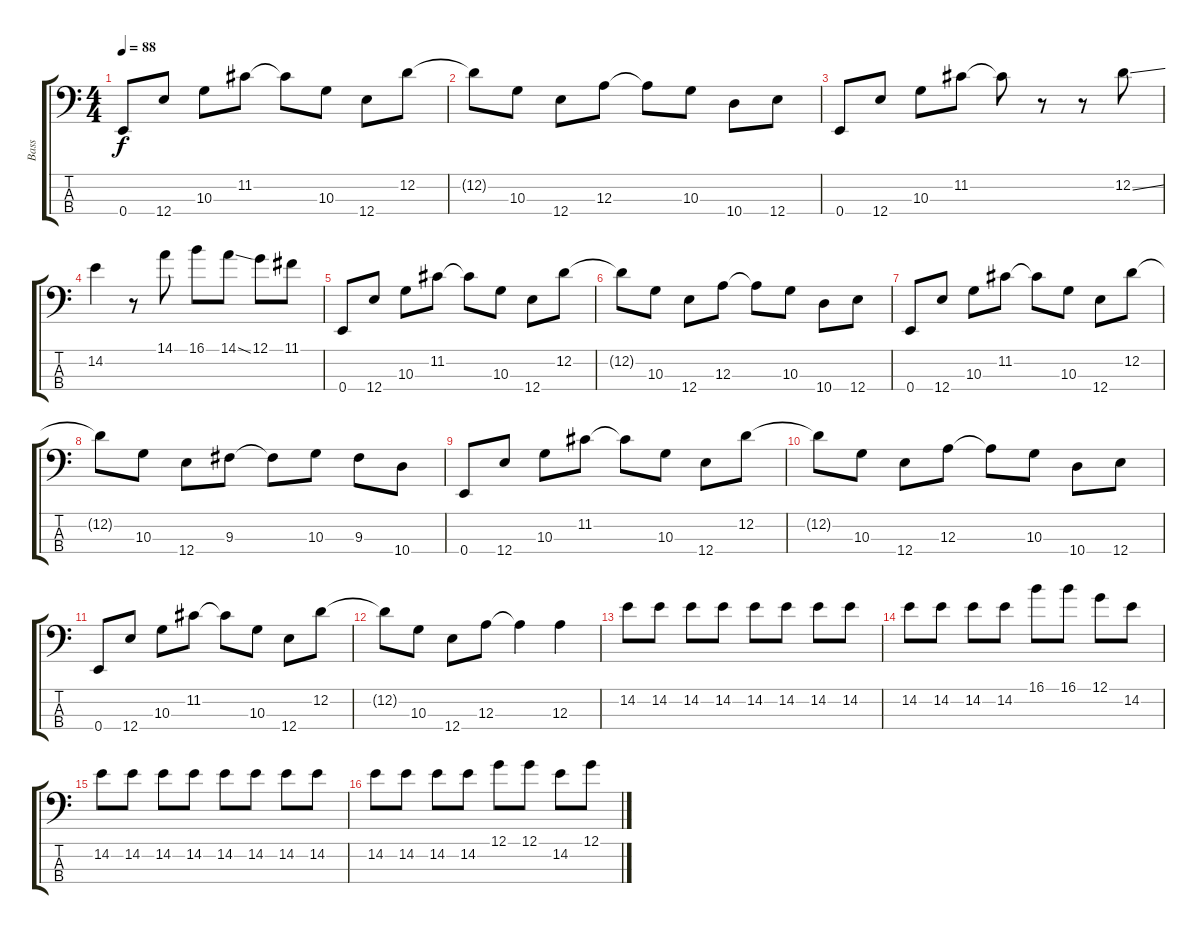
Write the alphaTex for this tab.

\track ("Bass" "Bass") {instrument electricbassfinger}
\staff {score tabs}
\tuning (G2 D2 A1 E1) {hide}
\ts (4 4)
\tempo 88
\clef f4
\ks c
0.4.8{dy f} 12.4.8 10.3.8 11.2.8 11.2{t}.8 10.3.8 12.4.8 12.2.8 |
12.2{t}.8 10.3.8 12.4.8 12.3.8 12.3{t}.8 10.3.8 10.4.8 12.4.8 |
0.4.8 12.4.8 10.3.8 11.2.8 11.2{t}.8 r.8 r.8 12.2{ss}.8 |
14.2.4 r.8 14.1.8 16.1.8 14.1{ss}.8 12.1.8 11.1.8 |
0.4.8 12.4.8 10.3.8 11.2.8 11.2{t}.8 10.3.8 12.4.8 12.2.8 |
12.2{t}.8 10.3.8 12.4.8 12.3.8 12.3{t}.8 10.3.8 10.4.8 12.4.8 |
0.4.8 12.4.8 10.3.8 11.2.8 11.2{t}.8 10.3.8 12.4.8 12.2.8 |
12.2{t}.8 10.3.8 12.4.8 9.3.8 9.3{t}.8 10.3.8 9.3.8 10.4.8 |
0.4.8 12.4.8 10.3.8 11.2.8 11.2{t}.8 10.3.8 12.4.8 12.2.8 |
12.2{t}.8 10.3.8 12.4.8 12.3.8 12.3{t}.8 10.3.8 10.4.8 12.4.8 |
0.4.8 12.4.8 10.3.8 11.2.8 11.2{t}.8 10.3.8 12.4.8 12.2.8 |
12.2{t}.8 10.3.8 12.4.8 12.3.8 12.3{t}.4 12.3.4 |
14.2.8 14.2.8 14.2.8 14.2.8 14.2.8 14.2.8 14.2.8 14.2.8 |
14.2.8 14.2.8 14.2.8 14.2.8 16.1.8 16.1.8 12.1.8 14.2.8 |
14.2.8 14.2.8 14.2.8 14.2.8 14.2.8 14.2.8 14.2.8 14.2.8 |
14.2.8 14.2.8 14.2.8 14.2.8 12.1.8 12.1.8 14.2.8 12.1.8
